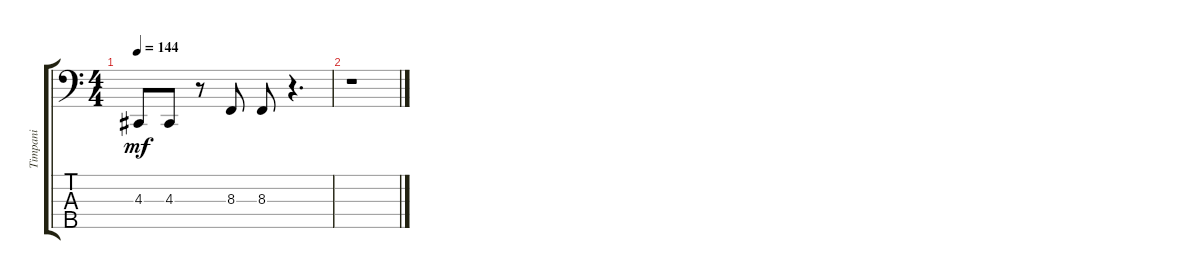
\track ("Timpani" "Timpani") {instrument timpani}
\staff {score tabs}
\tuning (G2 D2 A1 E1 B0) {hide}
\ts (4 4)
\tempo 144
\clef f4
\ks c
4.3.8{dy mf} 4.3.8 r.8 8.3.8 8.3.8 r.4{d} |
r.1
